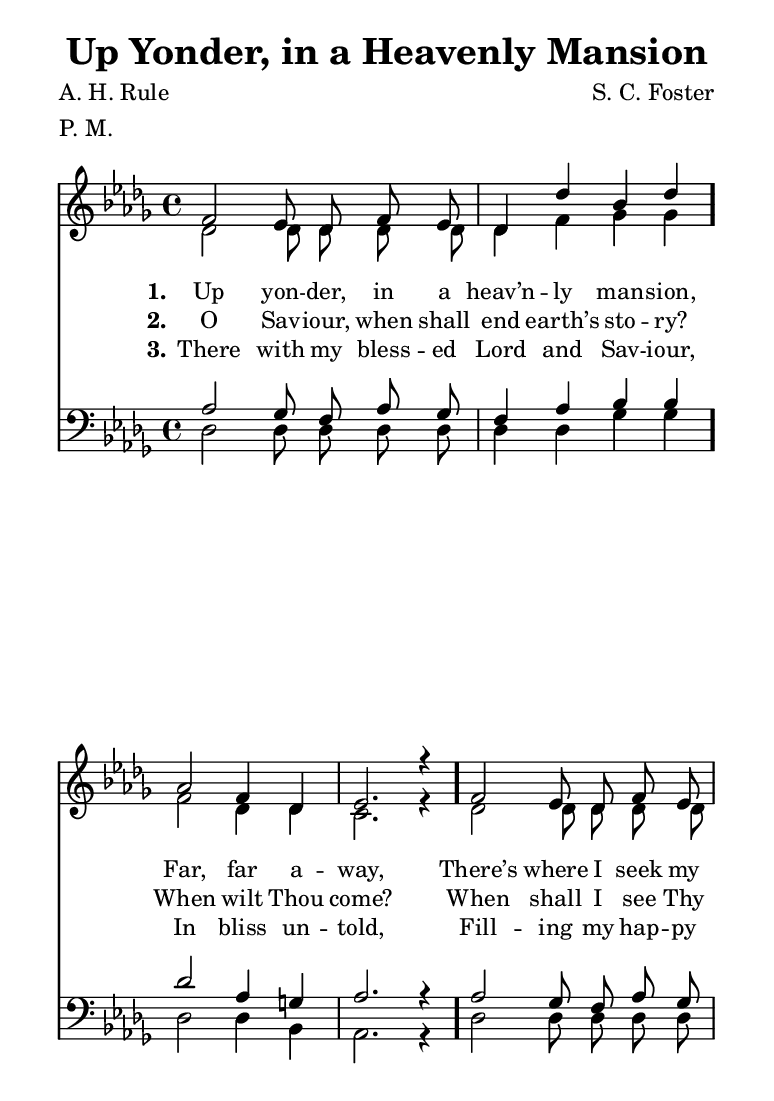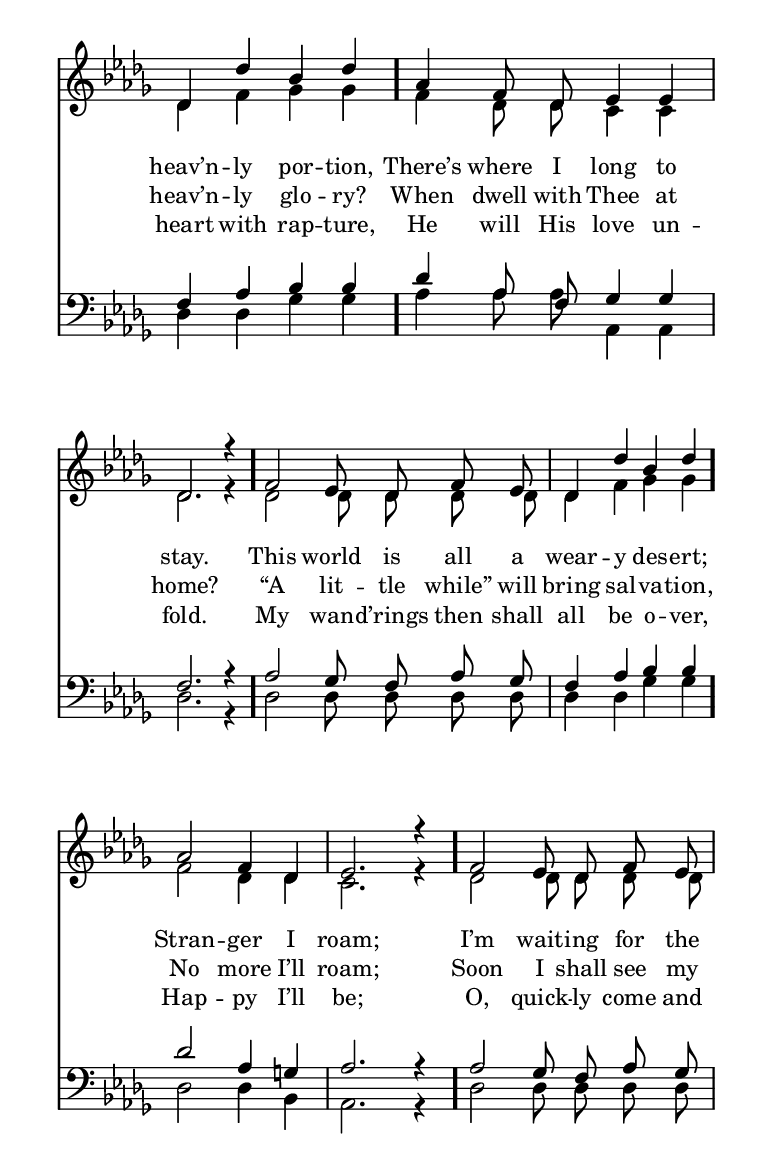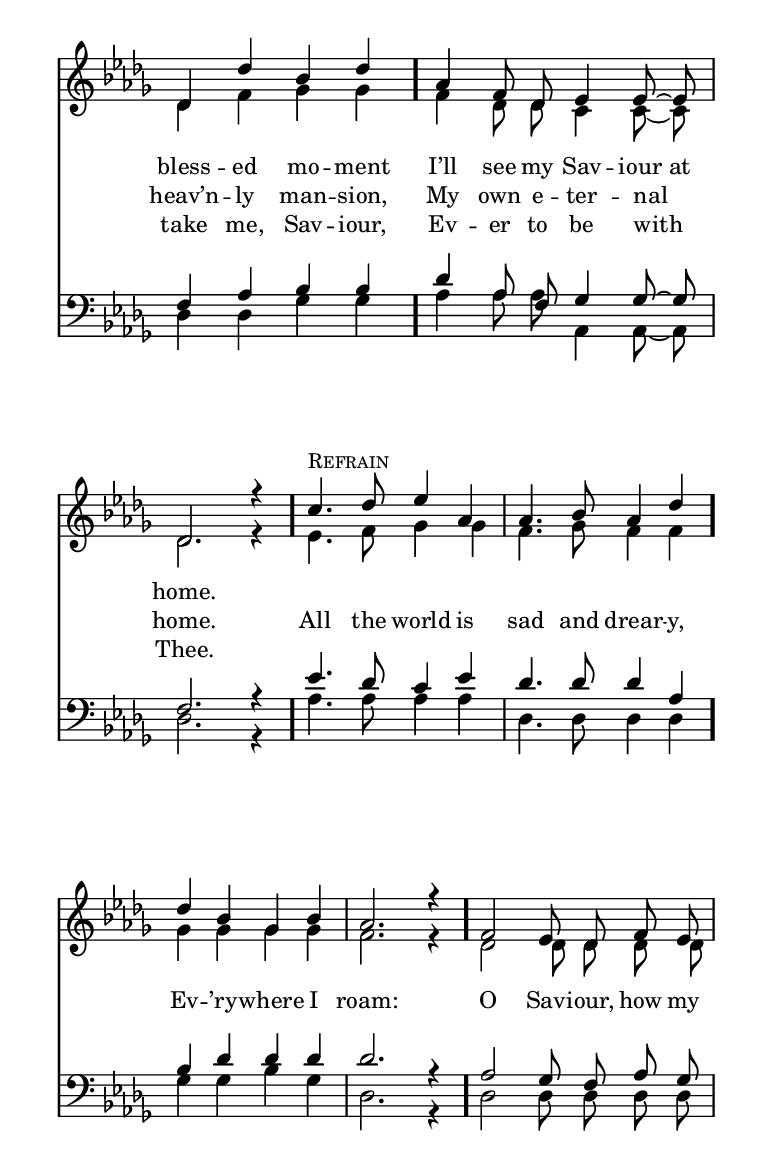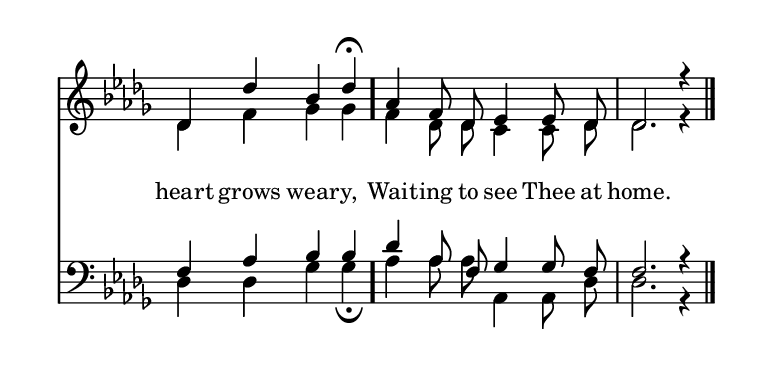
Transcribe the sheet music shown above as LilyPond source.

\include "common/global.ily"
\paper {
  \include "common/paper.ily"
  ragged-last-bottom = ##t
  systems-per-page = #(cond (is-eogsized 5) (#t #f))
  system-count = #(cond (is-eogsized 6) (#t #f))
}

\header{
  hymnnumber = "273"
  title = "Up Yonder, in a Heavenly Mansion"
  tunename = ""
  meter = "P. M."
  poet = "A. H. Rule"
  composer = "S. C. Foster" % Stephen Foster
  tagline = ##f
}

ta = { \tempo 4=120 }
tb = { \tempo 4=60 }

global = {
  \include "common/overrides.ily"
  \override Staff.TimeSignature.style = #'()
  \time 4/4
  \override Score.MetronomeMark.transparent = ##t % hide all fermata changes too
  \ta
  \key des \major
  \autoBeamOff
}

notesSoprano = {
\global
\relative c' {

  f2 ees8 des f ees | des4 des' bes des |
  aes2 f4 des4 | ees2. r4 | \eogbreak
  f2 ees8 des f ees | des4 des' bes des |
  aes4 f8 des ees4 ees | des2. r4 | \eogbreak
  f2 ees8 des f ees | des4 des' bes des |
  aes2 f4 des4 | ees2. r4 | \eogbreak
  f2 ees8 des f ees | des4 des' bes des |
  aes4 f8 des ees4 ees8 ~ ees8 | des2. r4 | \eogbreak

  << s^\markup { \small \caps "Refrain" }
  { c'4. des8 ees4 aes, | aes4. bes8 aes4 des } >>
  des4 bes ges bes | aes2. r4 |
  f2 ees8 des f ees | des4 des' bes \tb des\fermata \ta | % TODO make the fermata a bit longer ?
  aes4 f8 des ees4 ees8 des8 | des2. r4 |

  \bar "|."

}
}

notesAlto = {
\global
\relative e' {

  des2 des8 des des des | des4 f ges ges |
  f2 des4 des | c2. r4 |
  des2 des8 des des des | des4 f ges ges |
  f4 des8 des c4 c | des2. r4 |
  des2 des8 des des des | des4 f ges ges |
  f2 des4 des | c2. r4 |
  des2 des8 des des des | des4 f ges ges |
  f4 des8 des c4 c8 ~ c8 | des2. r4 |

  ees4. f8 ges4 ges | f4. ges8 f4 f |
  ges4 ges ges ges | f2. r4 |
  des2 des8 des des des | des4 f ges ges |
  f4 des8 des c4 c8 des | des2. r4 |

}
}

notesTenor = {
\global
\relative a {

  aes2 ges8 f aes ges | f4 aes bes bes |
  des2 aes4 g | aes2. r4 |
  aes2 ges8 f aes ges | f4 aes bes bes |
  des4 aes8 f ges4 ges | f2. r4 |
  aes2 ges8 f aes ges | f4 aes bes bes |
  des2 aes4 g | aes2. r4 |
  aes2 ges8 f aes ges | f4 aes bes bes |
  des4 aes8 f ges4 ges8 ~ ges | f2. r4 |

  ees'4. des8 c4 ees | des4. des8 des4 aes4 |
  bes4 des des des | des2. r4 |
  aes2 ges8 f aes ges | f4 aes bes bes |
  des4 aes8 f ges4 ges8 f | f2. r4 |

}
}

notesBass = {
\global
\relative f {

  des2 des8 des des des | des4 des ges ges |
  des2 des4 bes | aes2. r4 |
  des2 des8 des des des | des4 des ges ges |
  aes4 aes8 aes aes,4 aes | des2. r4 |
  des2 des8 des des des | des4 des ges ges |
  des2 des4 bes | aes2. r4 |
  des2 des8 des des des | des4 des ges ges |
  aes4 aes8 aes aes,4 aes8 ~ aes | des2. r4 |

  aes'4. aes8 aes4 aes | des,4. des8 des4 des |
  ges4 ges bes ges | des2. r4 |
  des2 des8 des des des | des4 des ges ges\fermata |
  aes4 aes8 aes aes,4 aes8 des | des2. r4 |

}
}

Refrain = \lyricmode {

All the world is sad and drear -- y, \bar "."
Ev -- ’ry -- where I roam: \bar "."
O Sav -- iour, how my heart grows wear -- y, \bar "."
Wait -- ing to see Thee at home. \bar "."

}

wordsA = \lyricmode {
\set stanza = "1."

Up yon -- der, in a heav’n -- ly man -- sion, \bar "."
Far, far a -- way, \bar "."
There’s where I seek my heav’n -- ly por -- tion, \bar "."
There’s where I long to stay. \bar "."
This world is all a wear -- y des -- ert; \bar "."
Stran -- ger I roam; \bar "."
I’m wait -- ing for the bless -- ed mo -- ment \bar "."
I’ll see my Sav -- { \mon } iour at { \moff } home. \bar "."

}

wordsB = \lyricmode {
\set stanza = "2."

O Sav -- iour, when shall end earth’s sto -- ry?
When wilt Thou come?
When shall I see Thy heav’n -- ly glo -- ry?
When dwell with Thee at home?
“A lit -- tle while” will bring sal -- va -- tion,
No more I’ll roam;
Soon I shall see my heav’n -- ly man -- sion,
My own e -- ter -- nal home.

\Refrain

}

wordsC = \lyricmode {
\set stanza = "3."

There with my bless -- ed Lord and Sav -- iour,
In bliss un -- told,
Fill -- ing my hap -- py heart with rap -- ture,
He will His love un -- fold.
My wan -- d’rings then shall all be o -- ver,
Hap -- py I’ll be;
O, quick -- ly come and take me, Sav -- iour,
Ev -- er to be with Thee.

}

\score {
  \context ChoirStaff <<
    \context Staff = upper <<
      \set ChoirStaff.systemStartDelimiter = #'SystemStartBar
      \context Voice  = sopranos { \voiceOne << \notesSoprano >> }
      \context Voice  = altos { \voiceTwo << \notesAlto >> }
      \context Lyrics = one   \lyricsto sopranos \wordsA
      \context Lyrics = two   \lyricsto sopranos \wordsB
      \context Lyrics = three \lyricsto sopranos \wordsC
    >>
    \context Staff = men <<
      \clef bass
      \context Voice  = tenors { \voiceOne << \notesTenor >> }
      \context Voice  = basses { \voiceTwo << \notesBass >> }
    >>
  >>
  \layout {
    \include "common/layout.ily"
  }
  \midi{
    \include "common/midi.ily"
  }
}

\version "2.18.2"  % necessary for upgrading to future LilyPond versions.

% vi:set et ts=2 sw=2 ai nocindent syntax=lilypond:
